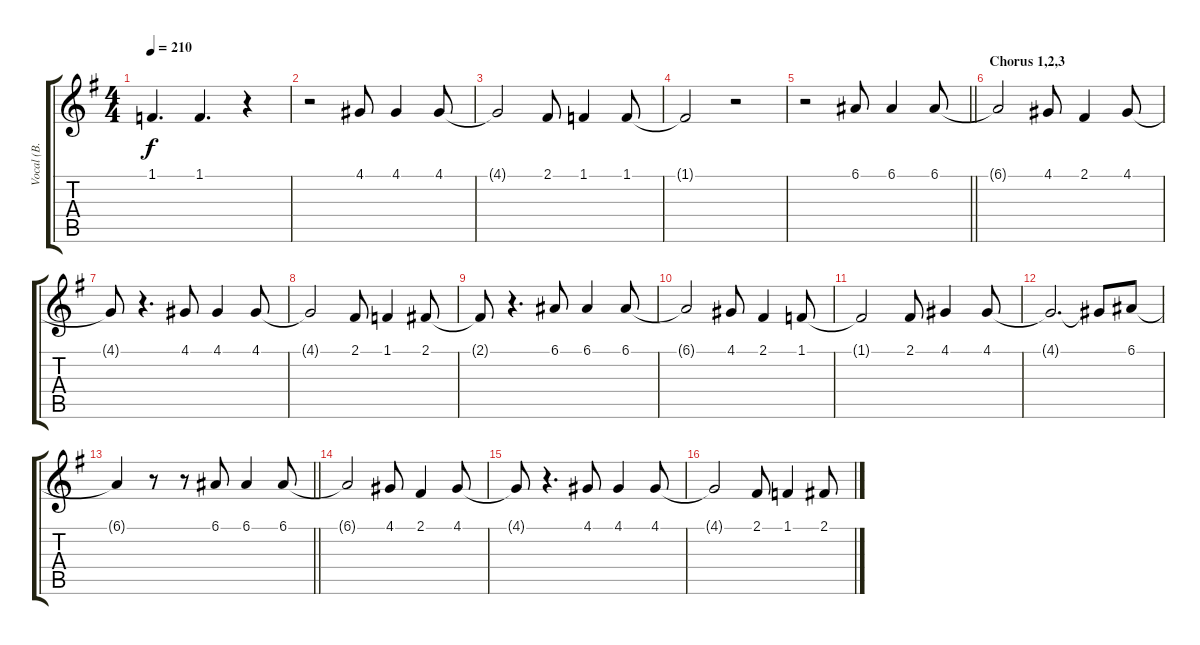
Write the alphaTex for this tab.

\track ("Vocal (В. Кипелов)" "Vocal (В. ") {instrument altosax}
\staff {score tabs}
\tuning (E4 B3 G3 D3 A2 E2) {hide}
\ts (4 4)
\tempo 210
\clef g2
\ks g
1.1{t}.4{d dy f} 1.1.4{d} r.4 |
r.2 4.1.8 4.1.4 4.1.8 |
4.1{t}.2 2.1.8 1.1.4 1.1.8 |
1.1{t}.2 r.2 |
\barLineRight lightlight
r.2 6.1.8 6.1.4 6.1.8 |
\section ("" "Chorus 1,2,3")
6.1{t}.2 4.1.8 2.1.4 4.1.8 |
4.1{t}.8 r.4{d} 4.1.8 4.1.4 4.1.8 |
4.1{t}.2 2.1.8 1.1.4 2.1.8 |
2.1{t}.8 r.4{d} 6.1.8 6.1.4 6.1.8 |
6.1{t}.2 4.1.8 2.1.4 1.1.8 |
1.1{t}.2 2.1.8 4.1.4 4.1.8 |
4.1{t}.2{d} 4.1{t}.8 6.1.8 |
\barLineRight lightlight
6.1{t}.4 r.8 r.8 6.1.8 6.1.4 6.1.8 |
6.1{t}.2 4.1.8 2.1.4 4.1.8 |
4.1{t}.8 r.4{d} 4.1.8 4.1.4 4.1.8 |
4.1{t}.2 2.1.8 1.1.4 2.1.8
